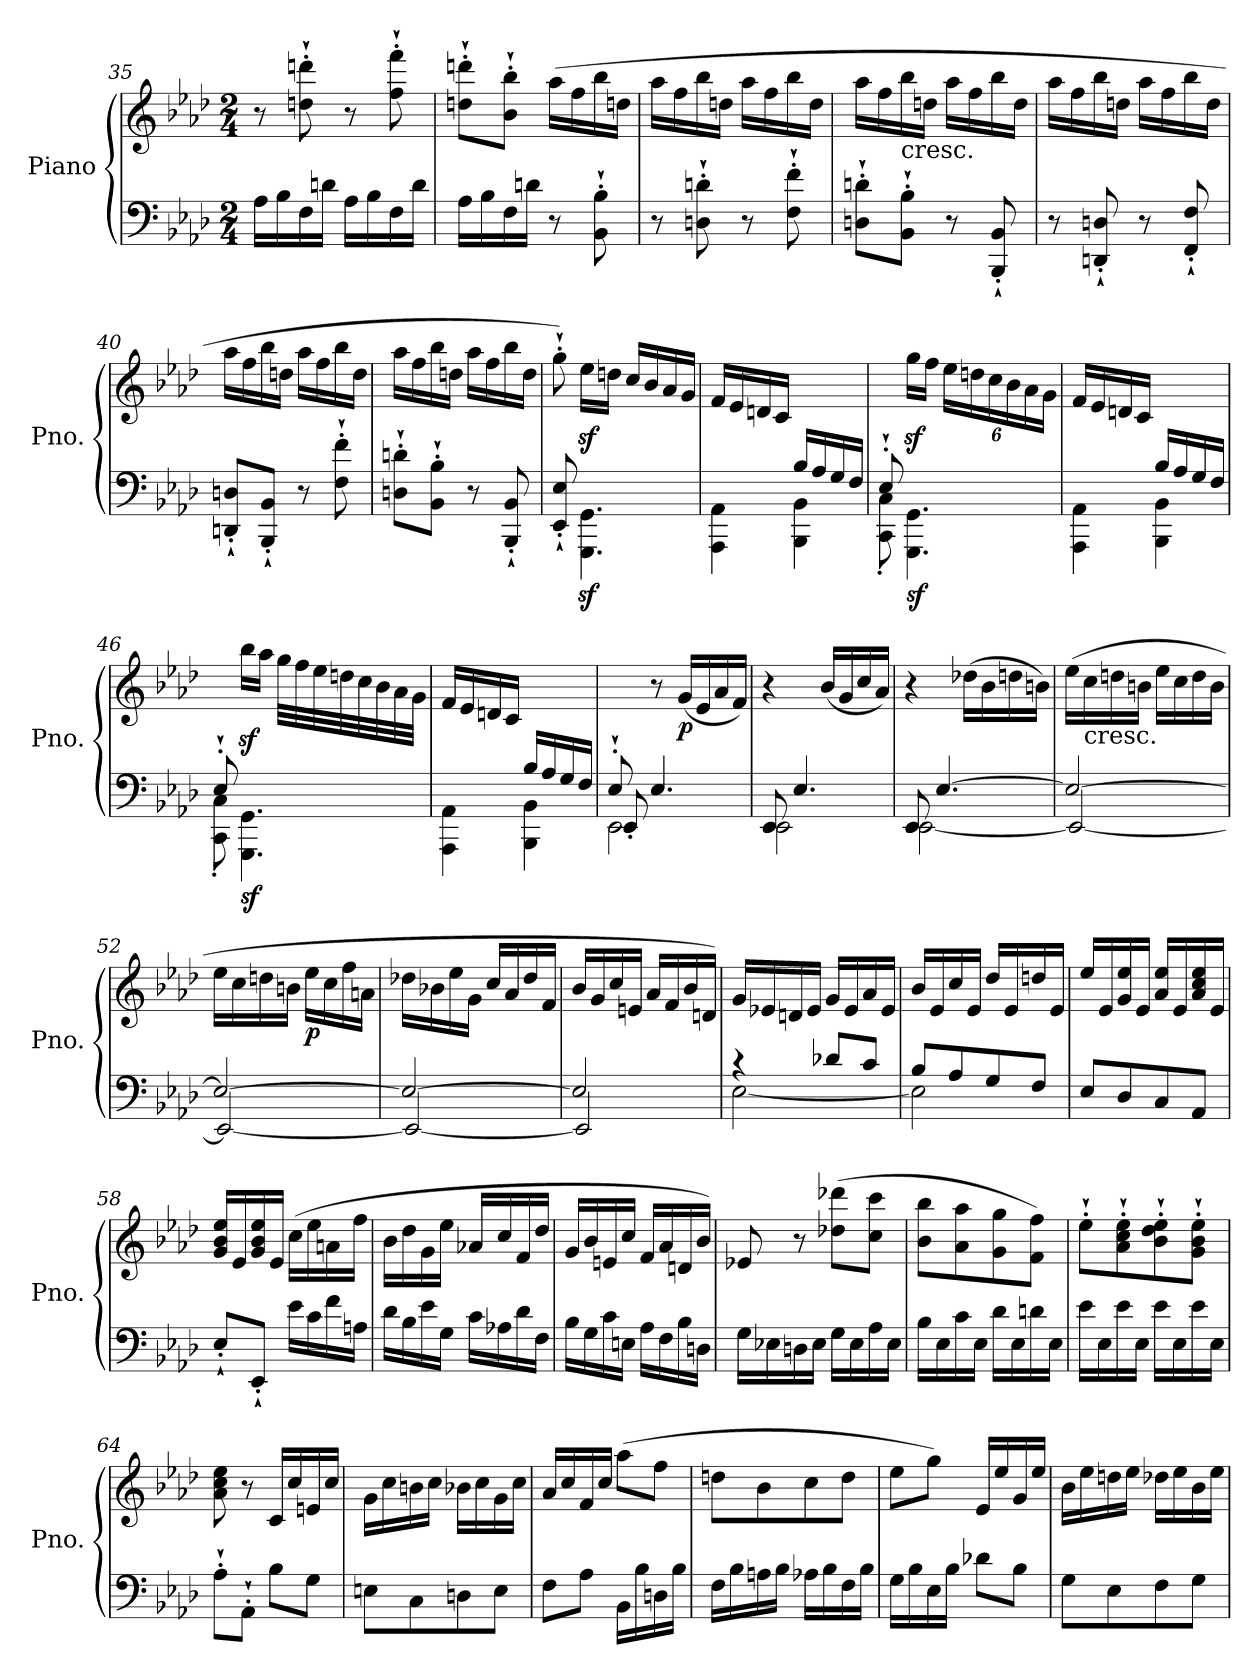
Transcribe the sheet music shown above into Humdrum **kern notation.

**kern	**kern	**dynam
*part1	*part1	*part1
*staff2	*staff1	*staff1/2
*I"Piano	*	*
*I'Pno.	*	*
*clefF4	*clefG2	*
*k[b-e-a-d-]	*k[b-e-a-d-]	*
*A-:	*A-:	*
*M2/4	*M2/4	*
=35	=35	=35
16A-\LL	8r	.
16B-\	.	.
16F\	8ddn\`' 8dddn\`'	.
16dn\JJ	.	.
16A-\LL	8r	.
16B-\	.	.
16F\	8ff\`' 8fff\`'	.
16d\JJ	.	.
!!LO:LB:g=z
=36	=36	=36
16A-\LL	8ddn\`' 8dddn\`'L	.
16B-\	.	.
16F\	8b-\`' 8bb-\`'J	.
16dn\JJ	.	.
8r	(16aa-\LL	.
.	16ff\	.
8BB-\`' 8B-\`'	16bb-\	.
.	16ddn\JJ	.
=37	=37	=37
8r	16aa-\LL	.
.	16ff\	.
8Dn\`' 8dn\`'	16bb-\	.
.	16ddn\JJ	.
8r	16aa-\LL	.
.	16ff\	.
8F\`' 8f\`'	16bb-\	.
.	16dd\JJ	.
=38	=38	=38
8Dn\`' 8dn\`'L	16aa-\LL	.
.	16ff\	.
!	!LO:TX:b:t=cresc.	!
8BB-\`' 8B-\`'J	16bb-\	.
.	16ddn\JJ	.
8r	16aa-\LL	.
.	16ff\	.
8BBB-/`' 8BB-/`'	16bb-\	.
.	16dd\JJ	.
=39	=39	=39
8r	16aa-\LL	.
.	16ff\	.
8DDn/`' 8Dn/`'	16bb-\	.
.	16ddn\JJ	.
8r	16aa-\LL	.
.	16ff\	.
8FF/`' 8F/`'	16bb-\	.
.	16dd\JJ	.
!!LO:PB:g=z
=40	=40	=40
8DDn/`' 8Dn/`'L	16aa-\LL	.
.	16ff\	.
8BBB-/`' 8BB-/`'J	16bb-\	.
.	16ddn\JJ	.
8r	16aa-\LL	.
.	16ff\	.
8F\`' 8f\`'	16bb-\	.
.	16dd\JJ	.
=41	=41	=41
8Dn\`' 8dn\`'L	16aa-\LL	.
.	16ff\	.
8BB-\`' 8B-\`'J	16bb-\	.
.	16ddn\JJ	.
8r	16aa-\LL	.
.	16ff\	.
8BBB-/`' 8BB-/`'	16bb-\	.
.	16dd\JJ	.
=42	=42	=42
8EE-/`' 8E-/`'	8gg`'\)	.
4.GGG\z< 4.GG\z<	(16ee-z<\LL	.
.	16ddn\JJ	.
.	16cc/LL	.
.	16b-/	.
.	16a-/	.
.	16g/JJ	.
=43	=43	=43
*^	*	*
4ryy	4AAA-\ 4AA-\	16f/LL	.
.	.	16e-/	.
.	.	16dn/	.
.	.	16c/JJ	.
16B-/LL	4BBB-\ 4BB-\	4ryy	.
16A-/	.	.	.
16G/	.	.	.
16F/JJ	.	.	.
!!LO:LB:g=z
=44	=44	=44	=44
8E-`'/)	8CC\' 8C\'	8ryy	.
!	!	!	!LO:DY:b=2
4.ryy	4.GGG\ 4.GG\	(16ggz<\LL	sf
.	.	16ff\JJ	.
*	*	*Xbrackettup	*
.	.	24ee-\LL	.
.	.	24ddn\	.
.	.	24cc\	.
.	.	24b-\	.
.	.	24a-\	.
.	.	24g\JJ	.
=45	=45	=45	=45
4ryy	4AAA-\ 4AA-\	16f/LL	.
.	.	16e-/	.
.	.	16dn/	.
.	.	16c/JJ	.
16B-/LL	4BBB-\ 4BB-\	4ryy	.
16A-/	.	.	.
16G/	.	.	.
16F/JJ	.	.	.
=46	=46	=46	=46
8E-`'/)	8CC\' 8C\'	8ryy	.
!	!	!	!LO:DY:b=2
4.ryy	4.GGG\ 4.GG\	(16bb-z<\LL	sf
.	.	16aa-\JJ	.
.	.	32gg\LLL	.
.	.	32ff\	.
.	.	32ee-\	.
.	.	32ddn\	.
.	.	32cc\	.
.	.	32b-\	.
.	.	32a-\	.
.	.	32g\JJJ	.
=47	=47	=47	=47
4ryy	4AAA-\ 4AA-\	16f/LL	.
.	.	16e-/	.
.	.	16dn/	.
.	.	16c/JJ	.
16B-/LL	4BBB-\ 4BB-\	4ryy	.
16A-/	.	.	.
16G/	.	.	.
16F/JJ	.	.	.
!!LO:LB:g=z
=48	=48	=48	=48
*	*^	*	*
8E-`'/)	8EE-'/	2EE-\	8ryy	.
4.ryy	4.E-/	.	8r	.
!	!	!	!	!LO:DY:b
.	.	.	(16g/LL	p
.	.	.	16e-/	.
.	.	.	16a-/	.
.	.	.	16f/JJ)	.
*	*v	*v	*	*
=49	=49	=49	=49
8EE-/	2EE-\	4r	.
4.E-/	.	.	.
.	.	(16b-/LL	.
.	.	16g/	.
.	.	16cc/	.
.	.	16a-/JJ)	.
=50	=50	=50	=50
8EE-/	[2EE-\	4r	.
[4.E-/	.	.	.
.	.	(16dd-X\LL	.
.	.	16b-\	.
.	.	16ddn\	.
.	.	16bn\JJ)	.
=51	=51	=51	=51
2E-/_	2EE-/_	(16ee-\LL	.
!	!	!LO:TX:b:t=cresc.	!
.	.	16cc\	.
.	.	16ddn\	.
.	.	16bn\JJ	.
.	.	16ee-\LL	.
.	.	16cc\	.
.	.	16dd\	.
.	.	16b\JJ	.
=52	=52	=52	=52
2E-/_	2EE-/_	16ee-\LL	.
.	.	16cc\	.
.	.	16ddn\	.
.	.	16bn\JJ	.
!	!	!	!LO:DY:b
.	.	16ee-\LL	p
.	.	16cc\	.
.	.	16ff\	.
.	.	16an\JJ	.
!!LO:LB:g=z
=53	=53	=53	=53
2E-/_	2EE-/_	16dd-X\LL	.
.	.	16b-X\	.
.	.	16ee-\	.
.	.	16g\JJ	.
.	.	16cc/LL	.
.	.	16a-/	.
.	.	16dd-/	.
.	.	16f/JJ	.
=54	=54	=54	=54
2E-/]	2EE-/]	16b-/LL	.
.	.	16g/	.
.	.	16cc/	.
.	.	16en/JJ	.
.	.	16a-/LL	.
.	.	16f/	.
.	.	16b-/	.
.	.	16dn/JJ)	.
=55	=55	=55	=55
4rc	[2E-\	16g/LL	.
.	.	16e-X/	.
.	.	16dn/	.
.	.	16e-/JJ	.
8d-X/L	.	16g/LL	.
.	.	16e-/	.
8c/J	.	16a-/	.
.	.	16e-/JJ	.
=56	=56	=56	=56
8B-/L	2E-\]	16b-/LL	.
.	.	16e-/	.
8A-/	.	16cc/	.
.	.	16e-/JJ	.
8G/	.	16dd-/LL	.
.	.	16e-/	.
8F/J	.	16ddn/	.
.	.	16e-/JJ	.
*v	*v	*	*
!!LO:LB:g=z
=57	=57	=57
8E-/L	16ee-/LL	.
.	16e-/	.
8D-/	16g/ 16ee-/	.
.	16e-/JJ	.
8C/	16a-/ 16ee-/LL	.
.	16e-/	.
8AA-/J	16a-/ 16cc/ 16ee-/	.
.	16e-/JJ	.
=58	=58	=58
8E-`'/L	16g/ 16b-/ 16ee-/LL	.
.	16e-/	.
8EE-`'/J	16g/ 16b-/ 16ee-/	.
.	16e-/JJ	.
16e-\LL	(16cc\LL	.
16c\	16ee-\	.
16f\	16an\	.
16An\JJ	16ff\JJ	.
=59	=59	=59
16d-\LL	16b-\LL	.
16B-\	16dd-\	.
16e-\	16g\	.
16G\JJ	16ee-\JJ	.
16c\LL	16a-X/LL	.
16A-X\	16cc/	.
16d-\	16f/	.
16F\JJ	16dd-/JJ	.
=60	=60	=60
16B-\LL	16g/LL	.
16G\	16b-/	.
16c\	16en/	.
16En\JJ	16cc/JJ	.
16A-\LL	16f/LL	.
16F\	16a-/	.
16B-\	16dn/	.
16Dn\JJ	16b-/JJ)	.
!!LO:PB:g=z
=61	=61	=61
16G\LL	8e-X/	.
16E-X\	.	.
16Dn\	8r	.
16E-\JJ	.	.
16G\LL	(8dd-X\ 8ddd-X\L	.
16E-\	.	.
16A-\	8cc\ 8ccc\J	.
16E-\JJ	.	.
=62	=62	=62
16B-\LL	8b-\ 8bb-\L	.
16E-\	.	.
16c\	8a-\ 8aa-\	.
16E-\JJ	.	.
16d-\LL	8g\ 8gg\	.
16E-\	.	.
16dn\	8f\ 8ff\J)	.
16E-\JJ	.	.
=63	=63	=63
16e-\LL	8ee-`'\L	.
16E-\	.	.
16e-\	8a-\`' 8cc\`' 8ee-\`'	.
16E-\JJ	.	.
16e-\LL	8b-\`' 8dd-\`' 8ee-\`'	.
16E-\	.	.
16e-\	8g\`' 8b-\`' 8ee-\`'J	.
16E-\JJ	.	.
=64	=64	=64
8A-`'\L	8a-\ 8cc\ 8ee-\	.
8AA-`'\J	8r	.
8B-\L	16c/LL	.
.	16cc/	.
8G\J	16en/	.
.	16cc/JJ	.
!!LO:LB:g=z
=65	=65	=65
8En\L	16g\LL	.
.	16cc\	.
8C\	16bn\	.
.	16cc\JJ	.
8Dn\	16b-X\LL	.
.	16cc\	.
8E\J	16g\	.
.	16cc\JJ	.
=66	=66	=66
8F\L	16a-/LL	.
.	16cc/	.
8A-\J	16f/	.
.	16cc/JJ	.
16BB-\LL	(8aa-\L	.
16B-\	.	.
16Dn\	8ff\J	.
16B-\JJ	.	.
=67	=67	=67
16F\LL	8ddn\L	.
16B-\	.	.
16An\	8b-\	.
16B-\JJ	.	.
16A-X\LL	8cc\	.
16B-\	.	.
16F\	8dd\J	.
16B-\JJ	.	.
=68	=68	=68
16G\LL	8ee-\L	.
16B-\	.	.
16E-\	8gg\J)	.
16B-\JJ	.	.
8d-X\L	16e-/LL	.
.	16ee-/	.
8B-\J	16g/	.
.	16ee-/JJ	.
!!LO:LB:g=z
=69	=69	=69
8G\L	16b-\LL	.
.	16ee-\	.
8E-\	16ddn\	.
.	16ee-\JJ	.
8F\	16dd-X\LL	.
.	16ee-\	.
8G\J	16b-\	.
.	16ee-\JJ	.
=	=	=
*-	*-	*-
